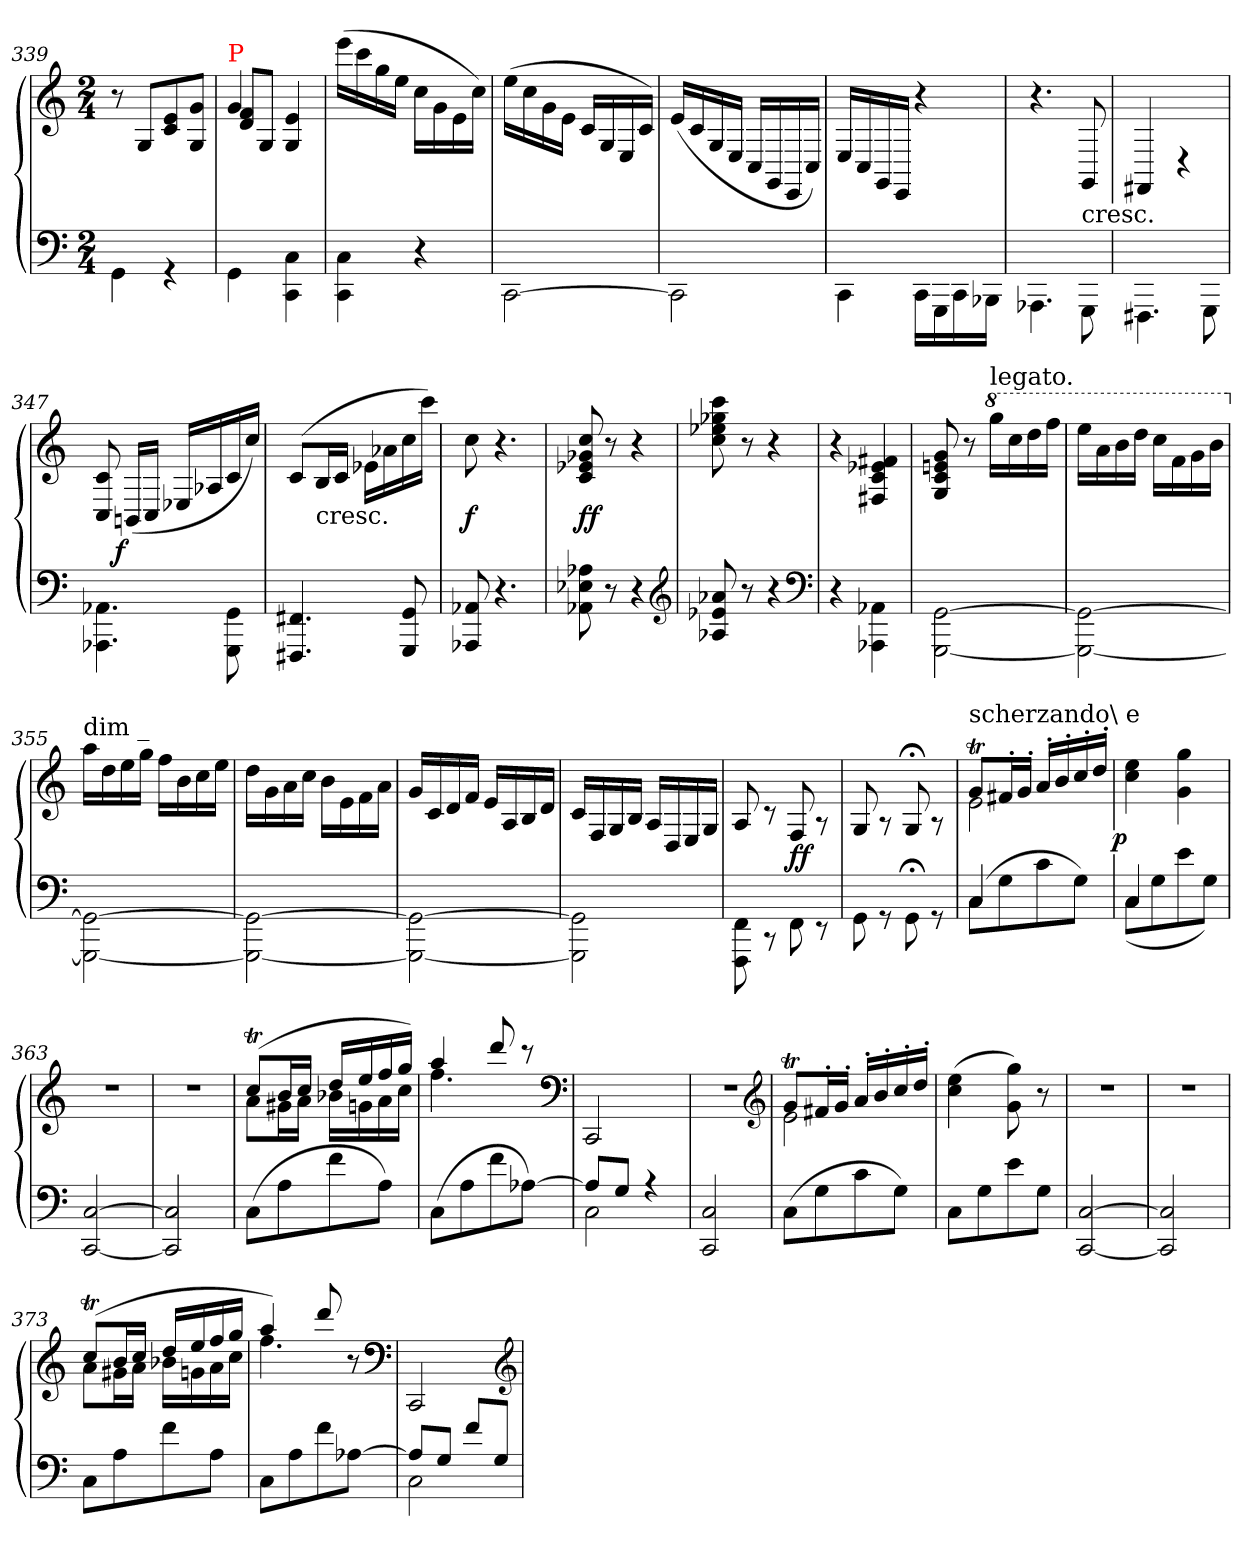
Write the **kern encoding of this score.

**kern	**kern	**dynam
*part1	*part1	*part1
*staff2	*staff1	*staff1/2
*clefF4	*clefG2	*
*k[]	*k[]	*
*M2/4	*M2/4	*
=339	=339	=339
4GG\	8r	.
.	8G/L	.
4rGG	8e 8c	.
.	8g/ 8G/J	.
=340	=340	=340
*	*^	*
!	!LO:TX:a:color=red:t=P	!	!
4GG\	4g	8f\ 8d\L	.
.	.	8G/J	.
4C\ 4CC\	4e/ 4G/	4ryy	.
*	*v	*v	*
=341	=341	=341
4C\ 4CC\	(>16eeeLL	.
.	16ccc	.
.	16gg	.
.	16eeJJ	.
4r	16cc\LL	.
.	16g	.
.	16e	.
.	16ccJJ)	.
=342	=342	=342
[2CC\	(>16ee\LL	.
.	16cc	.
.	16g	.
.	16eJJ	.
.	16cLL	.
.	16G/	.
.	16E/	.
.	16cJJ)	.
=343	=343	=343
2CC\]	(>16eLL	.
.	16c	.
.	16G/	.
.	16E/JJ	.
.	16C/LL	.
.	16GG/	.
.	16EE/	.
.	16C/JJ)	.
=344	=344	=344
4CC\	16E/LL	.
.	16C/	.
.	16GG/	.
.	16EE/JJ	.
16CC\LL	4r	.
16GGG	.	.
16CC	.	.
16BBB-XJJ	.	.
=345	=345	=345
4.AAA-X\	4.r	.
!	!LO:TX:c:t=cresc.	!
8GGG\	8GG/	.
=346	=346	=346
4.FFF#X\	4FF#X/	.
.	4rD	.
8GGG\	.	.
=347	=347	=347
4.AA-X\ 4.AAA-X\	8c/ 8C/	.
!	!	!LO:DY:rj
.	(<16BBn/LL	f
.	16C/JJ	.
.	16E-XLL	.
.	16A-X	.
8GG\ 8GGG\	16c	.
.	16ccJJ)	.
=348	=348	=348
4.FF#X 4.FFF#X	(>8cL	.
!	!LO:TX:c:t=cresc.	!
.	16BL	.
.	16cJJ	.
.	16e-XLL	.
.	16a-X	.
8GG 8GGG	16cc	.
.	16cccJJ)	.
=349	=349	=349
8AA-X 8AAA-X	8cc	f
4.r	4.r	.
=350	=350	=350
8A-X 8E-X 8AA-X	8cc 8g-X 8e-X 8c	ff
8r	8r	.
4r	4r	.
*clefG2	*	*
=351	=351	=351
8a-X 8e-X 8A-X	8ccc 8gg-X 8ee-X 8cc	.
8r	8r	.
4r	4r	.
*clefF4	*	*
=352	=352	=352
4r	4r	.
4AA-X\ 4AAA-X\	4f#X 4e-X 4c 4F#X	.
=353	=353	=353
[2GG\ [2GGG\	8g/ 8en/ 8c/ 8G/	.
.	8r	.
*	*8va	*
!	!LO:TX:a:t=legato.	!
.	16gggLL	.
.	16ccc	.
.	16ddd	.
.	16fffJJ	.
=354	=354	=354
2GG_\ 2GGG_\	16eeeLL	.
.	16aa	.
.	16bb	.
.	16dddJJ	.
.	16ccc\LL	.
.	16ff	.
.	16gg	.
.	16bbJJ	.
=355	=355	=355
*	*X8va	*
!	!LO:TX:a:t=dim _	!
2GG_\ 2GGG_\	16aaLL	.
.	16dd	.
.	16ee	.
.	16ggJJ	.
.	16ffLL	.
.	16b	.
.	16cc	.
.	16eeJJ	.
=356	=356	=356
2GG_\ 2GGG_\	16ddLL	.
.	16g	.
.	16a	.
.	16ccJJ	.
.	16b\LL	.
.	16e	.
.	16f	.
.	16aJJ	.
=357	=357	=357
2GG_\ 2GGG_\	16gLL	.
.	16c	.
.	16d	.
.	16fJJ	.
.	16eLL	.
.	16A	.
.	16B	.
.	16dJJ	.
=358	=358	=358
2GG]\ 2GGG]\	16cLL	.
.	16F/	.
.	16G/	.
.	16B/JJ	.
.	16A/LL	.
.	16D/	.
.	16E/	.
.	16G/JJ	.
=359	=359	=359
8FF\ 8FFF\	8A/	.
8rCC	8rc	.
8FF\	8F/	ff
8rEE	8rA	.
=360	=360	=360
8GG\	8G/	.
8rGG	8rA	.
8GG;\	8G;</	.
8rGG	8rA	.
=361	=361	=361
*^	*^	*
!	!	!LO:TX:a:t=scherzando\ e	!	!
(>4C	8CL	8gTL	2e	.
.	8G	16f#X'>L	.	.
.	.	16g'>JJ	.	.
4ryy	8c	16a'>LL	.	.
.	.	16b'>	.	.
.	8GJ)	16cc'>	.	.
.	.	16dd'>JJ	.	.
*	*	*v	*v	*
=362	=362	=362	=362
!	!	!	!LO:DY:rj
4C	(>8CL	4ee 4cc	p
.	8G	.	.
4ryy	8e	4gg 4g	.
.	8GJ)	.	.
*v	*v	*	*
=363	=363	=363
[2C [2CC	2rdd	.
=364	=364	=364
2C] 2CC]	2rdd	.
=365	=365	=365
*	*^	*
(>8CL	(>8ccTL	8aL	.
8A	16bL	16g#XL	.
.	16ccJJ	16aJJ	.
8f	16ddLL	16b-XLL	.
.	16ee	16gn	.
8AJ)	16ff	16a	.
.	16ggJJ)	16ccJJ	.
=366	=366	=366	=366
(>8CL	4aa/	4.ff	.
8A	.	.	.
8f	8ddd/	.	.
[8A-XJ)	8rccc	8ryy	.
*	*v	*v	*
*	*clefF4	*
=367	=367	=367
*^	*	*
8A-L]	2C	2CC	.
8GJ	.	.	.
4rA	.	.	.
*v	*v	*	*
=368	=368	=368
2C 2CC	2rF	.
*	*clefG2	*
=369	=369	=369
*	*^	*
(>8CL	8gTL	2e	.
8G	16f#X'>L	.	.
.	16g'>JJ	.	.
8c	16a'>/LL	.	.
.	16b'>	.	.
8GJ)	16cc'>	.	.
.	16dd'>JJ	.	.
*	*v	*v	*
=370	=370	=370
8CL	(>4ee 4cc	.
8G	.	.
8e	8gg 8g)	.
8GJ	8r	.
=371	=371	=371
[2C [2CC	2rdd	.
=372	=372	=372
2C] 2CC]	2rdd	.
=373	=373	=373
*	*^	*
8CL	(>8ccTL	8aL	.
8A	16bL	16g#XL	.
.	16ccJJ	16aJJ	.
8f	16ddLL	16b-XLL	.
.	16ee	16gn	.
8AJ	16ff	16a	.
.	16ggJJ	16ccJJ	.
=374	=374	=374	=374
8CL	4aa)	4.ff	.
8A	.	.	.
8f	8ddd	.	.
[8A-XJ	8r	8ryy	.
*	*v	*v	*
*	*clefF4	*
=375	=375	=375
*^	*	*
8A-L]	2C	2CC	.
8GJ	.	.	.
8fL	.	.	.
8GJ	.	.	.
*v	*v	*	*
*	*clefG2	*
=	=	=
*-	*-	*-
